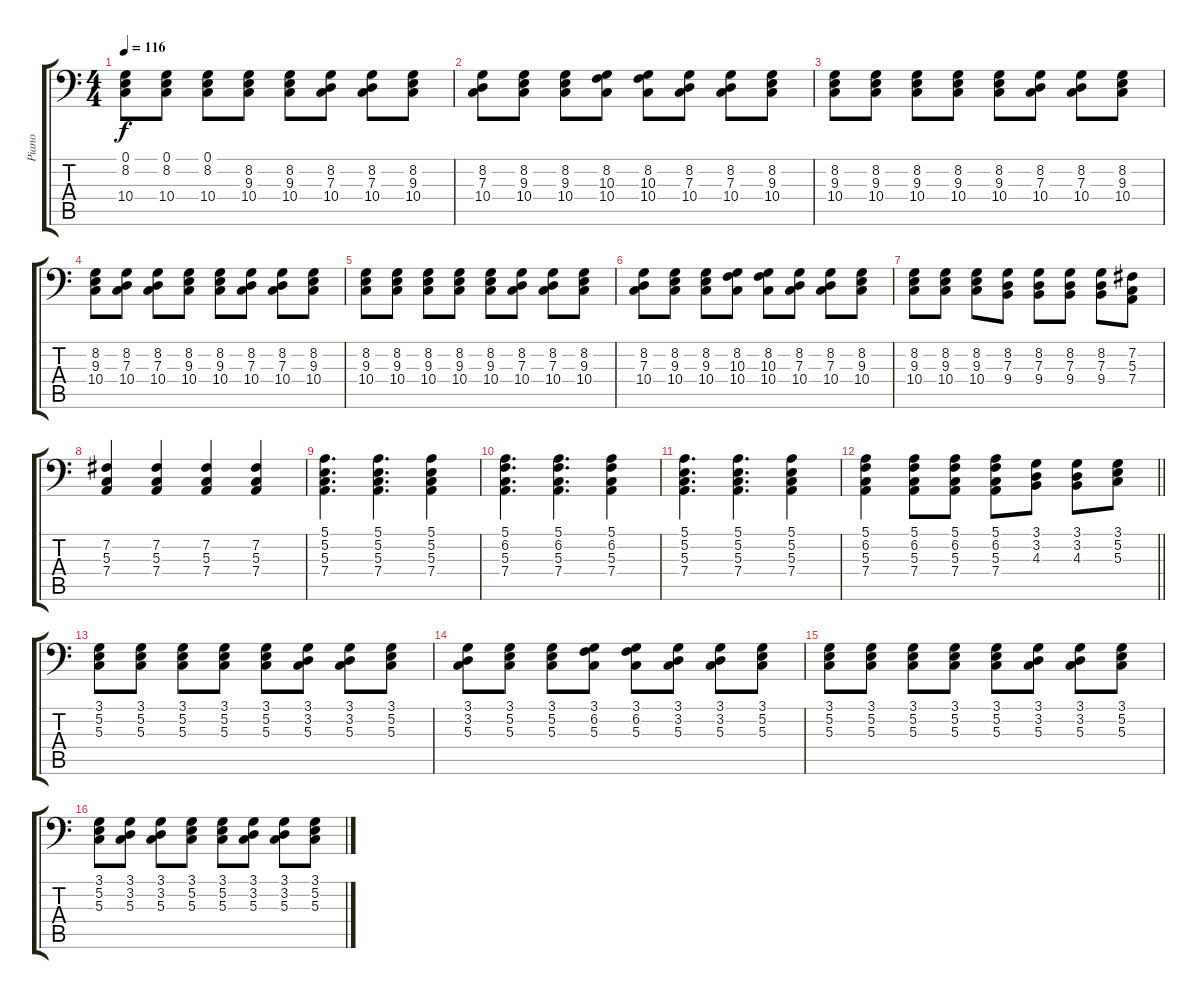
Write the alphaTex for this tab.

\track ("Piano" "Piano") {instrument pad1newage}
\staff {score tabs}
\tuning (E3 B2 G2 D2 A1 E1) {hide}
\ts (4 4)
\tempo 116
\clef f4
\ks c
(0.1 8.2 10.4).8{dy f} (0.1 8.2 10.4).8 (0.1 8.2 10.4).8 (8.2 9.3 10.4).8 (8.2 9.3 10.4).8 (8.2 7.3 10.4).8 (8.2 7.3 10.4).8 (8.2 9.3 10.4).8 |
(8.2 7.3 10.4).8 (8.2 9.3 10.4).8 (8.2 9.3 10.4).8 (8.2 10.3 10.4).8 (8.2 10.3 10.4).8 (8.2 7.3 10.4).8 (8.2 7.3 10.4).8 (8.2 9.3 10.4).8 |
(8.2 9.3 10.4).8 (8.2 9.3 10.4).8 (8.2 9.3 10.4).8 (8.2 9.3 10.4).8 (8.2 9.3 10.4).8 (8.2 7.3 10.4).8 (8.2 7.3 10.4).8 (8.2 9.3 10.4).8 |
(8.2 9.3 10.4).8 (8.2 7.3 10.4).8 (8.2 7.3 10.4).8 (8.2 9.3 10.4).8 (8.2 9.3 10.4).8 (8.2 7.3 10.4).8 (8.2 7.3 10.4).8 (8.2 9.3 10.4).8 |
(8.2 9.3 10.4).8 (8.2 9.3 10.4).8 (8.2 9.3 10.4).8 (8.2 9.3 10.4).8 (8.2 9.3 10.4).8 (8.2 7.3 10.4).8 (8.2 7.3 10.4).8 (8.2 9.3 10.4).8 |
(8.2 7.3 10.4).8 (8.2 9.3 10.4).8 (8.2 9.3 10.4).8 (8.2 10.3 10.4).8 (8.2 10.3 10.4).8 (8.2 7.3 10.4).8 (8.2 7.3 10.4).8 (8.2 9.3 10.4).8 |
(8.2 9.3 10.4).8 (8.2 9.3 10.4).8 (8.2 9.3 10.4).8 (8.2 7.3 9.4).8 (8.2 7.3 9.4).8 (8.2 7.3 9.4).8 (8.2 7.3 9.4).8 (7.2 5.3 7.4).8 |
(7.2 5.3 7.4).4 (7.2 5.3 7.4).4 (7.2 5.3 7.4).4 (7.2 5.3 7.4).4 |
(5.1 5.2 5.3 7.4).4{d} (5.1 5.2 5.3 7.4).4{d} (5.1 5.2 5.3 7.4).4 |
(5.1 6.2 5.3 7.4).4{d} (5.1 6.2 5.3 7.4).4{d} (5.1 6.2 5.3 7.4).4 |
(5.1 5.2 5.3 7.4).4{d} (5.1 5.2 5.3 7.4).4{d} (5.1 5.2 5.3 7.4).4 |
\barLineRight lightlight
(5.1 6.2 5.3 7.4).4 (5.1 6.2 5.3 7.4).8 (5.1 6.2 5.3 7.4).8 (5.1 6.2 5.3 7.4).8 (3.1 3.2 4.3).8 (3.1 3.2 4.3).8 (3.1 5.2 5.3).8 |
(3.1 5.2 5.3).8 (3.1 5.2 5.3).8 (3.1 5.2 5.3).8 (3.1 5.2 5.3).8 (3.1 5.2 5.3).8 (3.1 3.2 5.3).8 (3.1 3.2 5.3).8 (3.1 5.2 5.3).8 |
(3.1 3.2 5.3).8 (3.1 5.2 5.3).8 (3.1 5.2 5.3).8 (3.1 6.2 5.3).8 (3.1 6.2 5.3).8 (3.1 3.2 5.3).8 (3.1 3.2 5.3).8 (3.1 5.2 5.3).8 |
(3.1 5.2 5.3).8 (3.1 5.2 5.3).8 (3.1 5.2 5.3).8 (3.1 5.2 5.3).8 (3.1 5.2 5.3).8 (3.1 3.2 5.3).8 (3.1 3.2 5.3).8 (3.1 5.2 5.3).8 |
(3.1 5.2 5.3).8 (3.1 3.2 5.3).8 (3.1 3.2 5.3).8 (3.1 5.2 5.3).8 (3.1 5.2 5.3).8 (3.1 3.2 5.3).8 (3.1 3.2 5.3).8 (3.1 5.2 5.3).8
